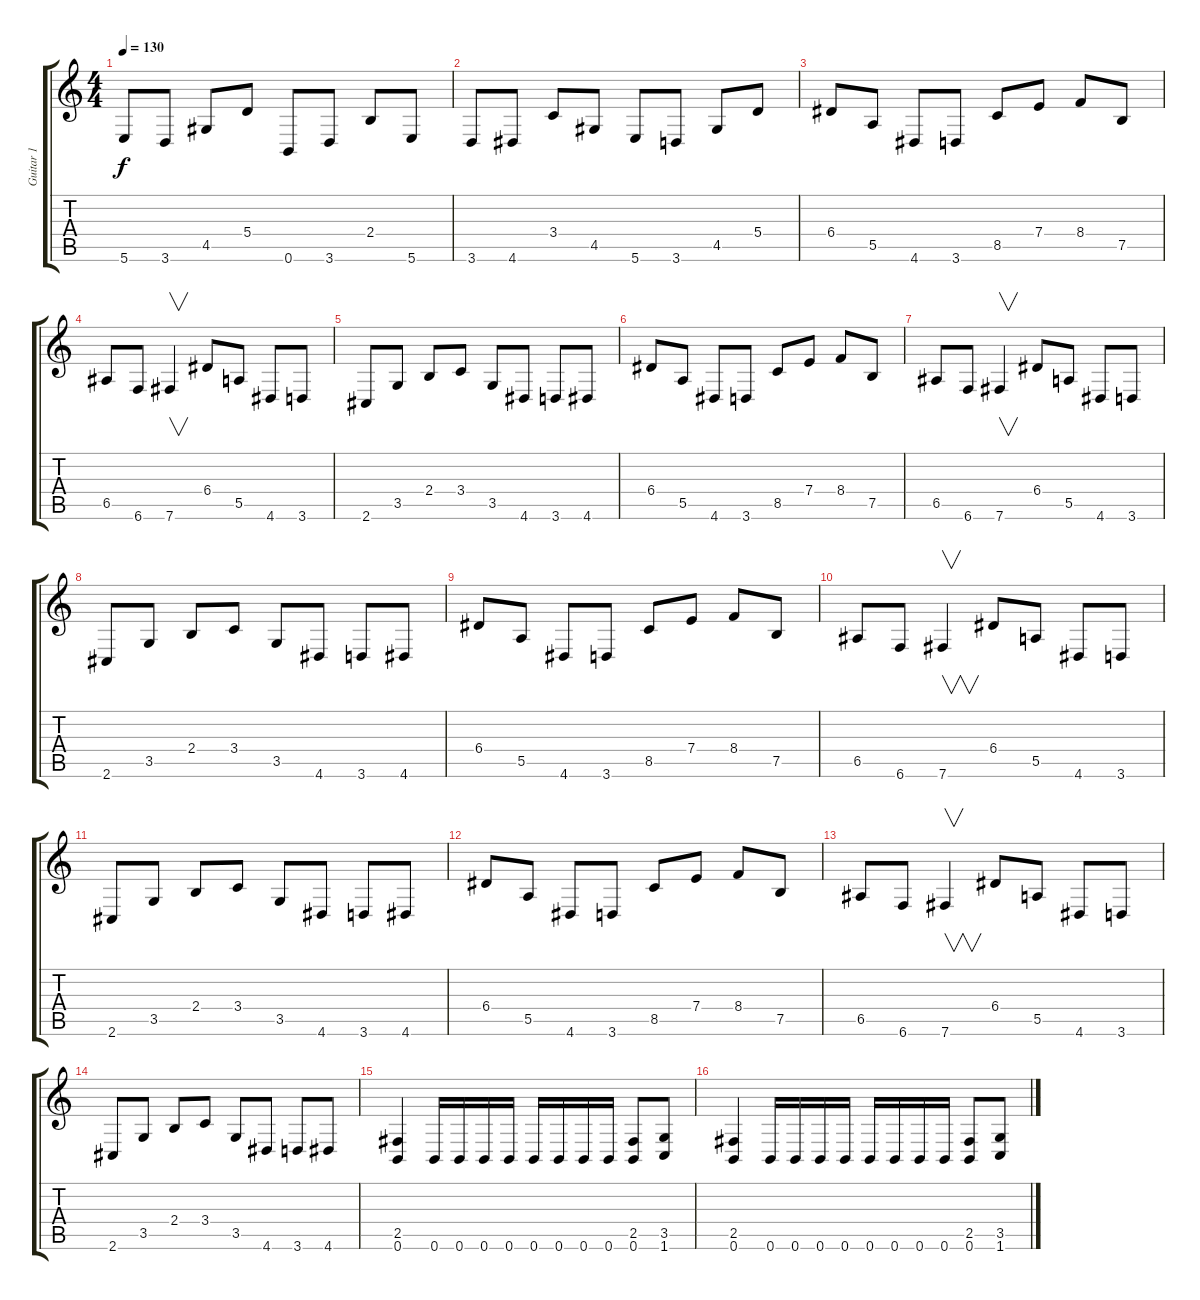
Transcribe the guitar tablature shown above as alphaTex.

\track ("Guitar 1" "Guitar 1") {instrument distortionguitar}
\staff {score tabs}
\tuning (B3 Gb3 D3 A2 E2 B1) {hide}
\ts (4 4)
\tempo 130
\clef g2
\ks c
5.6.8{dy f} 3.6.8 4.5.8 5.4.8 0.6.8 3.6.8 2.4.8 5.6.8 |
3.6.8 4.6.8 3.4.8 4.5.8 5.6.8 3.6.8 4.5.8 5.4.8 |
6.4.8 5.5.8 4.6.8 3.6.8 8.5.8 7.4.8 8.4.8 7.5.8 |
6.5.8 6.6.8 7.6.4{v} 6.4.8 5.5.8 4.6.8 3.6.8 |
2.6.8 3.5.8 2.4.8 3.4.8 3.5.8 4.6.8 3.6.8 4.6.8 |
6.4.8 5.5.8 4.6.8 3.6.8 8.5.8 7.4.8 8.4.8 7.5.8 |
6.5.8 6.6.8 7.6.4{v} 6.4.8 5.5.8 4.6.8 3.6.8 |
2.6.8 3.5.8 2.4.8 3.4.8 3.5.8 4.6.8 3.6.8 4.6.8 |
6.4.8 5.5.8 4.6.8 3.6.8 8.5.8 7.4.8 8.4.8 7.5.8 |
6.5.8 6.6.8 7.6.4{v} 6.4.8 5.5.8 4.6.8 3.6.8 |
2.6.8 3.5.8 2.4.8 3.4.8 3.5.8 4.6.8 3.6.8 4.6.8 |
6.4.8 5.5.8 4.6.8 3.6.8 8.5.8 7.4.8 8.4.8 7.5.8 |
6.5.8 6.6.8 7.6.4{v} 6.4.8 5.5.8 4.6.8 3.6.8 |
2.6.8 3.5.8 2.4.8 3.4.8 3.5.8 4.6.8 3.6.8 4.6.8 |
(2.5 0.6).4 0.6.16 0.6.16 0.6.16 0.6.16 0.6.16 0.6.16 0.6.16 0.6.16 (2.5 0.6).8 (3.5 1.6).8 |
(2.5 0.6).4 0.6.16 0.6.16 0.6.16 0.6.16 0.6.16 0.6.16 0.6.16 0.6.16 (2.5 0.6).8 (3.5 1.6).8
